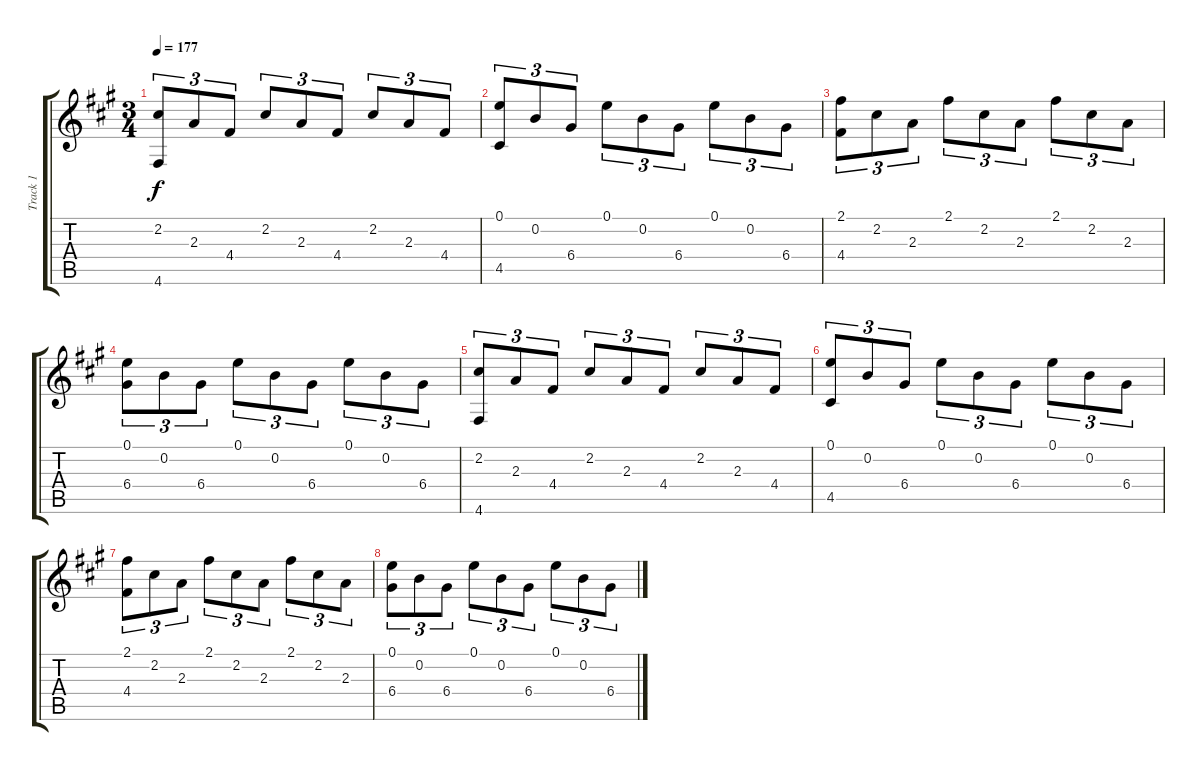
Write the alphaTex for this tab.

\track ("Track 1" "Track 1") {instrument acousticguitarsteel}
\staff {score tabs}
\tuning (E4 B3 G3 D3 A2 D2) {hide}
\ts (3 4)
\tempo 177
\clef g2
\ks a
(2.2 4.6).8{tu (3 2) dy f} 2.3.8{tu (3 2)} 4.4.8{tu (3 2)} 2.2.8{tu (3 2)} 2.3.8{tu (3 2)} 4.4.8{tu (3 2)} 2.2.8{tu (3 2)} 2.3.8{tu (3 2)} 4.4.8{tu (3 2)} |
(0.1 4.5).8{tu (3 2)} 0.2.8{tu (3 2)} 6.4.8{tu (3 2)} 0.1.8{tu (3 2)} 0.2.8{tu (3 2)} 6.4.8{tu (3 2)} 0.1.8{tu (3 2)} 0.2.8{tu (3 2)} 6.4.8{tu (3 2)} |
(2.1 4.4).8{tu (3 2)} 2.2.8{tu (3 2)} 2.3.8{tu (3 2)} 2.1.8{tu (3 2)} 2.2.8{tu (3 2)} 2.3.8{tu (3 2)} 2.1.8{tu (3 2)} 2.2.8{tu (3 2)} 2.3.8{tu (3 2)} |
(0.1 6.4).8{tu (3 2)} 0.2.8{tu (3 2)} 6.4.8{tu (3 2)} 0.1.8{tu (3 2)} 0.2.8{tu (3 2)} 6.4.8{tu (3 2)} 0.1.8{tu (3 2)} 0.2.8{tu (3 2)} 6.4.8{tu (3 2)} |
(2.2 4.6).8{tu (3 2)} 2.3.8{tu (3 2)} 4.4.8{tu (3 2)} 2.2.8{tu (3 2)} 2.3.8{tu (3 2)} 4.4.8{tu (3 2)} 2.2.8{tu (3 2)} 2.3.8{tu (3 2)} 4.4.8{tu (3 2)} |
(0.1 4.5).8{tu (3 2)} 0.2.8{tu (3 2)} 6.4.8{tu (3 2)} 0.1.8{tu (3 2)} 0.2.8{tu (3 2)} 6.4.8{tu (3 2)} 0.1.8{tu (3 2)} 0.2.8{tu (3 2)} 6.4.8{tu (3 2)} |
(2.1 4.4).8{tu (3 2)} 2.2.8{tu (3 2)} 2.3.8{tu (3 2)} 2.1.8{tu (3 2)} 2.2.8{tu (3 2)} 2.3.8{tu (3 2)} 2.1.8{tu (3 2)} 2.2.8{tu (3 2)} 2.3.8{tu (3 2)} |
(0.1 6.4).8{tu (3 2)} 0.2.8{tu (3 2)} 6.4.8{tu (3 2)} 0.1.8{tu (3 2)} 0.2.8{tu (3 2)} 6.4.8{tu (3 2)} 0.1.8{tu (3 2)} 0.2.8{tu (3 2)} 6.4.8{tu (3 2)}
